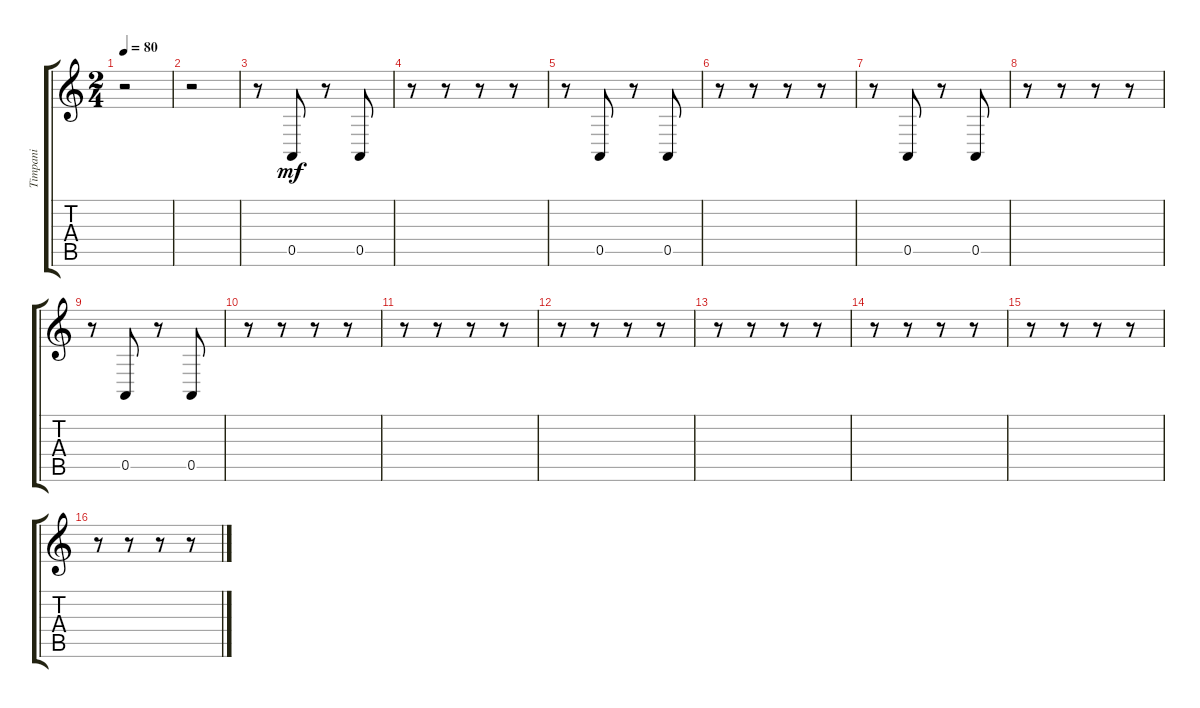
\track ("Timpani" "Timpani") {instrument pizzicatostrings}
\staff {score tabs}
\tuning (E4 B3 G3 D3 A2 E2) {hide}
\ts (2 4)
\tempo 80
\clef g2
\ks c
r.2{dy mf} |
r.2 |
r.8 0.5.8 r.8 0.5.8 |
r.8 r.8 r.8 r.8 |
r.8 0.5.8 r.8 0.5.8 |
r.8 r.8 r.8 r.8 |
r.8 0.5.8 r.8 0.5.8 |
r.8 r.8 r.8 r.8 |
r.8 0.5.8 r.8 0.5.8 |
r.8 r.8 r.8 r.8 |
r.8 r.8 r.8 r.8 |
r.8 r.8 r.8 r.8 |
r.8 r.8 r.8 r.8 |
r.8 r.8 r.8 r.8 |
r.8 r.8 r.8 r.8 |
r.8 r.8 r.8 r.8
